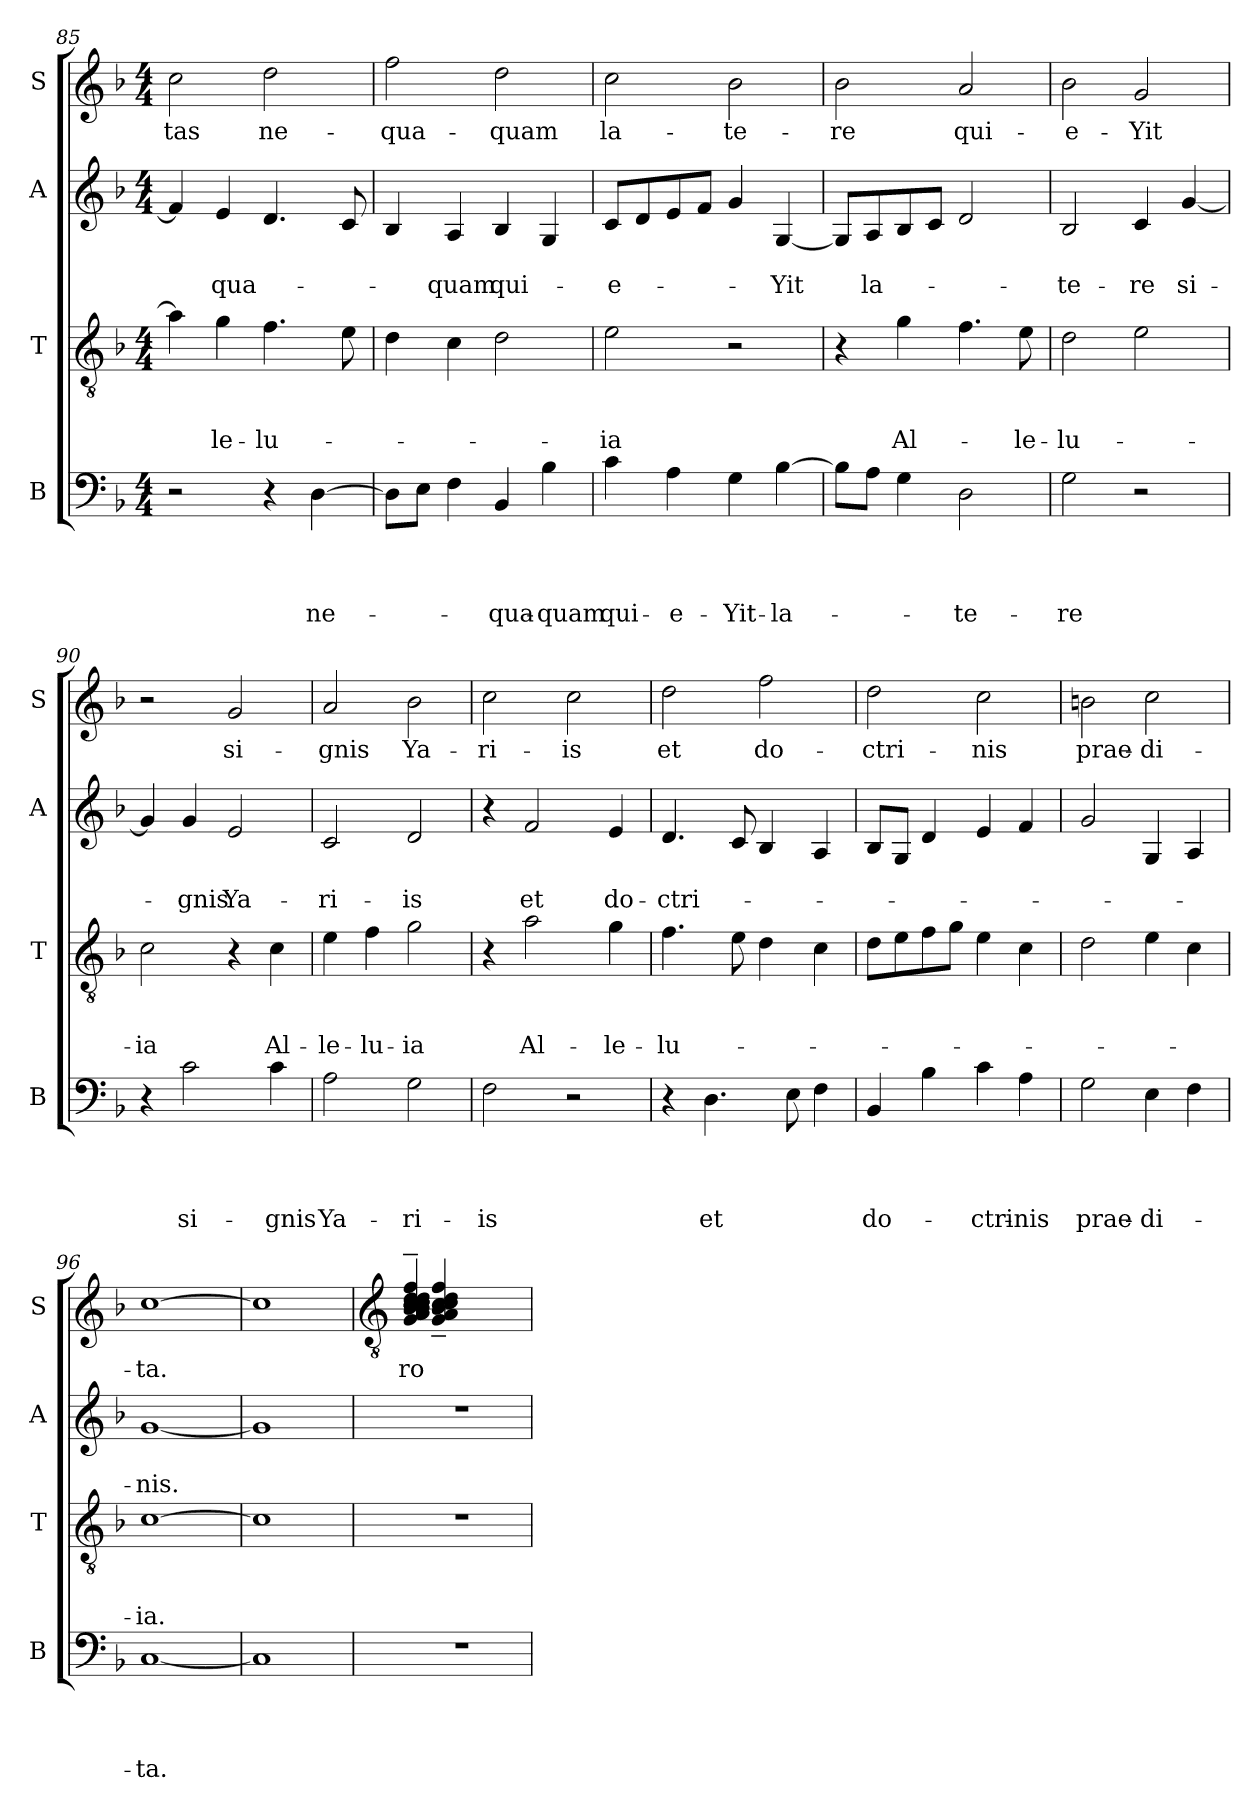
**kern	**text	**text	**text	**text	**kern	**text	**text	**text	**kern	**text	**text	**kern	**text
*part4	*part4	*part4	*part4	*part4	*part3	*part3	*part3	*part3	*part2	*part2	*part2	*part1	*part1
*staff4	*staff4	*staff4	*staff4	*staff4	*staff3	*staff3	*staff3	*staff3	*staff2	*staff2	*staff2	*staff1	*staff1
*I"B	*	*	*	*	*I"T	*	*	*	*I"A	*	*	*I"S	*
*I'B	*	*	*	*	*I'T	*	*	*	*I'A	*	*	*I'S	*
*clefF4	*	*	*	*	*clefGv2	*	*	*	*clefG2	*	*	*clefG2	*
*k[b-]	*	*	*	*	*k[b-]	*	*	*	*k[b-]	*	*	*k[b-]	*
*F:	*	*	*	*	*F:	*	*	*	*F:	*	*	*F:	*
*M4/4	*	*	*	*	*M4/4	*	*	*	*M4/4	*	*	*M4/4	*
=85	=85	=85	=85	=85	=85	=85	=85	=85	=85	=85	=85	=85	=85
!	!	!	!	!	!	!	!	!	!	!	!	!	!LO:LY:b
2r	.	.	.	.	4a\]	.	.	.	4f/]	.	.	2cc\	-tas
!	!	!	!	!	!	!	!	!LO:LY:b	!	!	!LO:LY:b	!	!
.	.	.	.	.	4g\	.	.	-le-	4e/	.	-qua-	.	.
!	!	!	!	!	!	!	!	!LO:LY:b	!	!	!	!	!LO:LY:b
4r	.	.	.	.	4.f\	.	.	-lu-	4.d/	.	.	2dd\	ne-
!	!	!	!	!LO:LY:b	!	!	!	!	!	!	!	!	!
[>4D\	.	.	.	ne-	.	.	.	.	.	.	.	.	.
.	.	.	.	.	8e\	.	.	.	8c/	.	.	.	.
=86	=86	=86	=86	=86	=86	=86	=86	=86	=86	=86	=86	=86	=86
!	!	!	!	!	!	!	!	!	!	!	!	!	!LO:LY:b
8D\L]	.	.	.	.	4d\	.	.	.	4B-/	.	.	2ff\	-qua-
8E\J	.	.	.	.	.	.	.	.	.	.	.	.	.
!	!	!	!	!	!	!	!	!	!	!	!LO:LY:b	!	!
4F\	.	.	.	.	4c\	.	.	.	4A/	.	-quam	.	.
!	!	!	!	!LO:LY:b	!	!	!	!	!	!	!LO:LY:b	!	!LO:LY:b
4BB-/	.	.	.	-qua-	2d\	.	.	.	4B-/	.	qui-	2dd\	-quam
!	!	!	!	!LO:LY:b	!	!	!	!	!	!	!	!	!
4B-\	.	.	.	-quam	.	.	.	.	4G/	.	.	.	.
=87	=87	=87	=87	=87	=87	=87	=87	=87	=87	=87	=87	=87	=87
!	!	!	!	!LO:LY:b	!	!	!	!LO:LY:b	!	!	!LO:LY:b	!	!LO:LY:b
4c\	.	.	.	qui-	2e\	.	.	-ia	8c/L	.	-e-	2cc\	la-
.	.	.	.	.	.	.	.	.	8d/	.	.	.	.
!	!	!	!	!LO:LY:b	!	!	!	!	!	!	!	!	!
4A\	.	.	.	-e-	.	.	.	.	8e/	.	.	.	.
.	.	.	.	.	.	.	.	.	8f/J	.	.	.	.
!	!	!	!	!LO:LY:b	!	!	!	!	!	!	!	!	!LO:LY:b
4G\	.	.	.	-Yit-	2r	.	.	.	4g/	.	.	2b-\	-te-
!	!	!	!	!LO:LY:b	!	!	!	!	!	!	!LO:LY:b	!	!
[>4B-\	.	.	.	-la-	.	.	.	.	[<4G/	.	-Yit	.	.
=88	=88	=88	=88	=88	=88	=88	=88	=88	=88	=88	=88	=88	=88
!	!	!	!	!	!	!	!	!	!	!	!	!	!LO:LY:b
8B-\L]	.	.	.	.	4r	.	.	.	8G/L]	.	.	2b-\	-re
!	!	!	!	!	!	!	!	!	!	!	!LO:LY:b	!	!
8A\J	.	.	.	.	.	.	.	.	8A/	.	la-	.	.
!	!	!	!	!	!	!	!	!LO:LY:b	!	!	!	!	!
4G\	.	.	.	.	4g\	.	.	Al-	8B-/	.	.	.	.
.	.	.	.	.	.	.	.	.	8c/J	.	.	.	.
!	!	!	!	!LO:LY:b	!	!	!	!	!	!	!	!	!LO:LY:b
2D\	.	.	.	-te-	4.f\	.	.	.	2d/	.	.	2a/	qui-
!	!	!	!	!	!	!	!	!LO:LY:b	!	!	!	!	!
.	.	.	.	.	8e\	.	.	-le-	.	.	.	.	.
!!LO:PB:g=z
=89	=89	=89	=89	=89	=89	=89	=89	=89	=89	=89	=89	=89	=89
!	!	!	!	!LO:LY:b	!	!	!	!LO:LY:b	!	!	!LO:LY:b	!	!LO:LY:b
2G\	.	.	.	-re	2d\	.	.	-lu-	2B-/	.	-te-	2b-\	-e-
!	!	!	!	!	!	!	!	!	!	!	!LO:LY:b	!	!LO:LY:b
2r	.	.	.	.	2e\	.	.	.	4c/	.	-re	2g/	-Yit
!	!	!	!	!	!	!	!	!	!	!	!LO:LY:b	!	!
.	.	.	.	.	.	.	.	.	[<4g/	.	si-	.	.
=90	=90	=90	=90	=90	=90	=90	=90	=90	=90	=90	=90	=90	=90
!	!	!	!	!	!	!	!	!LO:LY:b	!	!	!	!	!
4r	.	.	.	.	2c\	.	.	-ia	4g/]	.	.	2r	.
!	!	!	!	!LO:LY:b	!	!	!	!	!	!	!LO:LY:b	!	!
2c\	.	.	.	si-	.	.	.	.	4g/	.	-gnis	.	.
!	!	!	!	!	!	!	!	!	!	!	!LO:LY:b	!	!LO:LY:b
.	.	.	.	.	4r	.	.	.	2e/	.	Ya-	2g/	si-
!	!	!	!	!LO:LY:b	!	!	!	!LO:LY:b	!	!	!	!	!
4c\	.	.	.	-gnis	4c\	.	.	Al-	.	.	.	.	.
=91	=91	=91	=91	=91	=91	=91	=91	=91	=91	=91	=91	=91	=91
!	!	!	!	!LO:LY:b	!	!	!	!LO:LY:b	!	!	!LO:LY:b	!	!LO:LY:b
2A\	.	.	.	Ya-	4e\	.	.	-le-	2c/	.	-ri-	2a/	-gnis
!	!	!	!	!	!	!	!	!LO:LY:b	!	!	!	!	!
.	.	.	.	.	4f\	.	.	-lu-	.	.	.	.	.
!	!	!	!	!LO:LY:b	!	!	!	!LO:LY:b:rj	!	!	!LO:LY:b	!	!LO:LY:b
2G\	.	.	.	-ri-	2g\	.	.	-ia	2d/	.	-is	2b-\	Ya-
=92	=92	=92	=92	=92	=92	=92	=92	=92	=92	=92	=92	=92	=92
!	!	!	!	!LO:LY:b	!	!	!	!	!	!	!	!	!LO:LY:b
2F\	.	.	.	-is	4r	.	.	.	4r	.	.	2cc\	-ri-
!	!	!	!	!	!	!	!	!LO:LY:b	!	!	!LO:LY:b	!	!
.	.	.	.	.	2a\	.	.	Al-	2f/	.	et	.	.
!	!	!	!	!	!	!	!	!	!	!	!	!	!LO:LY:b
2r	.	.	.	.	.	.	.	.	.	.	.	2cc\	-is
!	!	!	!	!	!	!	!	!LO:LY:b	!	!	!LO:LY:b	!	!
.	.	.	.	.	4g\	.	.	-le-	4e/	.	do-	.	.
=93	=93	=93	=93	=93	=93	=93	=93	=93	=93	=93	=93	=93	=93
!	!	!	!	!	!	!	!	!LO:LY:b	!	!	!LO:LY:b	!	!LO:LY:b
4r	.	.	.	.	4.f\	.	.	-lu-	4.d/	.	-ctri-	2dd\	et
!	!	!	!	!LO:LY:b	!	!	!	!	!	!	!	!	!
4.D\	.	.	.	et	.	.	.	.	.	.	.	.	.
.	.	.	.	.	8e\	.	.	.	8c/	.	.	.	.
!	!	!	!	!	!	!	!	!	!	!	!	!	!LO:LY:b
.	.	.	.	.	4d\	.	.	.	4B-/	.	.	2ff\	do-
8E\	.	.	.	.	.	.	.	.	.	.	.	.	.
4F\	.	.	.	.	4c\	.	.	.	4A/	.	.	.	.
=94	=94	=94	=94	=94	=94	=94	=94	=94	=94	=94	=94	=94	=94
!	!	!	!	!LO:LY:b	!	!	!	!	!	!	!	!	!LO:LY:b
4BB-/	.	.	.	do-	8d\L	.	.	.	8B-/L	.	.	2dd\	-ctri-
.	.	.	.	.	8e\	.	.	.	8G/J	.	.	.	.
4B-\	.	.	.	.	8f\	.	.	.	4d/	.	.	.	.
.	.	.	.	.	8g\J	.	.	.	.	.	.	.	.
!	!	!	!	!LO:LY:b	!	!	!	!	!	!	!	!	!LO:LY:b
4c\	.	.	.	-ctri-	4e\	.	.	.	4e/	.	.	2cc\	-nis
!	!	!	!	!LO:LY:b:rj	!	!	!	!	!	!	!	!	!
4A\	.	.	.	-nis	4c\	.	.	.	4f/	.	.	.	.
=95	=95	=95	=95	=95	=95	=95	=95	=95	=95	=95	=95	=95	=95
!	!	!	!	!LO:LY:b	!	!	!	!	!	!	!	!	!LO:LY:b
2G\	.	.	.	prae-	2d\	.	.	.	2g/	.	.	2bn\	prae-
!	!	!	!	!LO:LY:b	!	!	!	!	!	!	!	!	!LO:LY:b
4E\	.	.	.	-di-	4e\	.	.	.	4G/	.	.	2cc\	-di-
4F\	.	.	.	.	4c\	.	.	.	4A/	.	.	.	.
=96	=96	=96	=96	=96	=96	=96	=96	=96	=96	=96	=96	=96	=96
!	!	!	!	!LO:LY:b	!	!	!	!LO:LY:b	!	!	!LO:LY:b	!	!LO:LY:b
[<1C	.	.	.	-ta.	[>1c	.	.	-ia.	[<1g	.	-nis.	[>1cc	-ta.
=97	=97	=97	=97	=97	=97	=97	=97	=97	=97	=97	=97	=97	=97
1C]	.	.	.	.	1c]	.	.	.	1g]	.	.	1cc]	.
!!LO:LB:g=z
=98	=98	=98	=98	=98	=98	=98	=98	=98	=98	=98	=98	=98	=98
*	*	*	*	*	*	*	*	*	*	*	*	*clefGv2	*
!	!	!	!	!	!	!	!	!	!	!	!	!	!LO:LY:b
*	*	*	*	*	*	*	*	*	*	*	*	*^	*
!	!	!	!	!	!	!	!	!	!	!	!	!	!	!LO:LY:b
1r	.	.	.	.	1r	.	.	.	1r	.	.	4G/~< 4A/~< 4B-/~< 4B-/~< 4c/~< 4c/~< 4c/~< 4c/~< 4c/~< 4d/~< 4d/~< 4f/~<	4G/~< 4A/~< 4B-/~< 4c/~< 4c/~< 4d/~< 4f/~<	-ro
.	.	.	.	.	.	.	.	.	.	.	.	2.ryy	2.ryy	.
*	*	*	*	*	*	*	*	*	*	*	*	*v	*v	*
=	=	=	=	=	=	=	=	=	=	=	=	=	=
*-	*-	*-	*-	*-	*-	*-	*-	*-	*-	*-	*-	*-	*-
